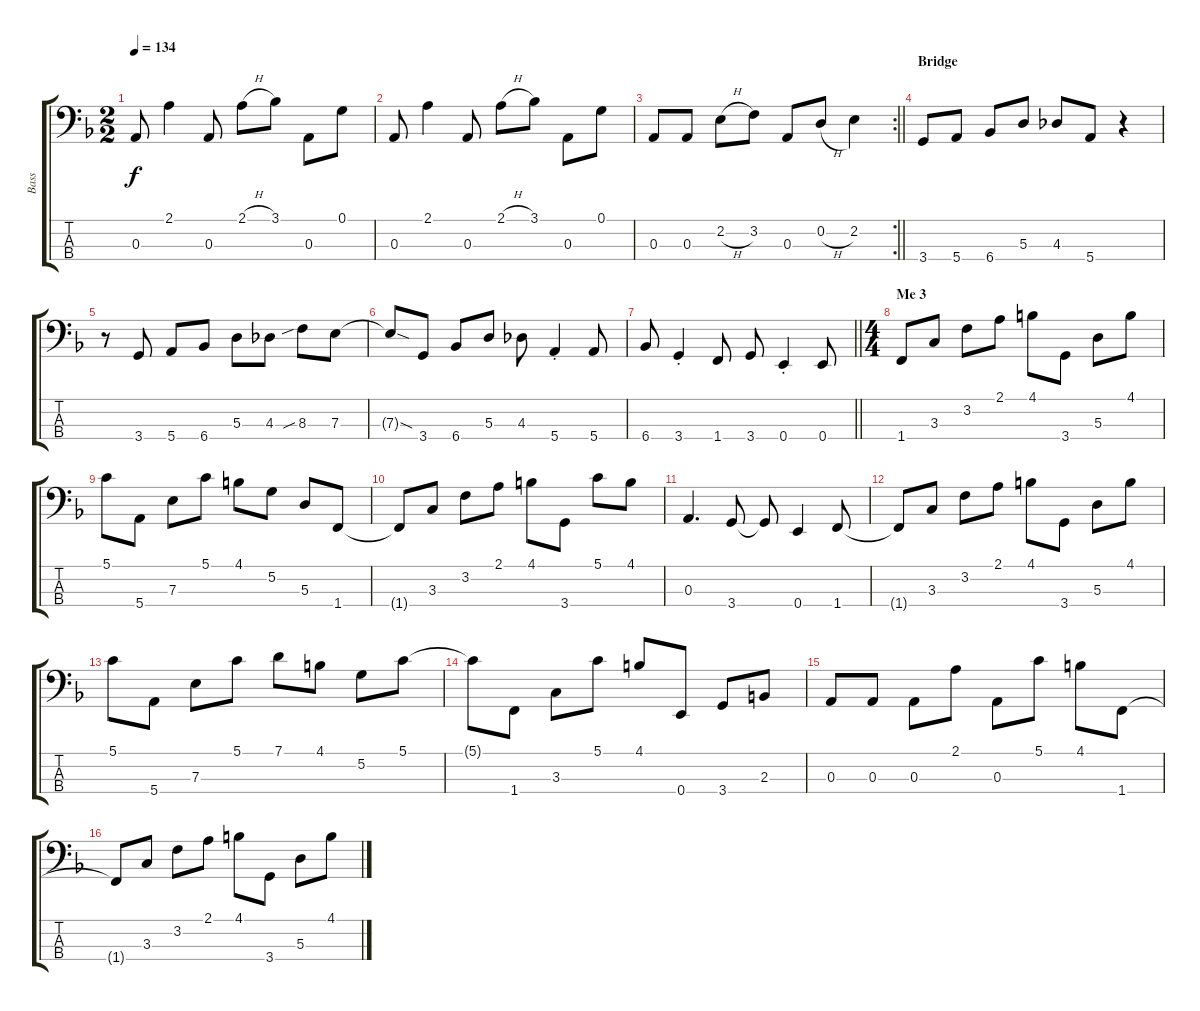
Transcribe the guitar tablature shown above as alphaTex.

\track ("Bass" "Bass") {instrument electricbassfinger}
\staff {score tabs}
\tuning (G2 D2 A1 E1) {hide}
\ts (2 2)
\tempo 134
\clef f4
\ks f
0.3.8{dy f} 2.1.4 0.3.8 2.1{h}.8 3.1.8 0.3.8 0.1.8 |
0.3.8 2.1.4 0.3.8 2.1{h}.8 3.1.8 0.3.8 0.1.8 |
\rc 2
\barLineRight lightlight
0.3.8 0.3.8 2.2{h}.8 3.2.8 0.3.8 0.2{h}.8 2.2.4 |
\section ("" "Bridge")
3.4.8 5.4.8 6.4.8 5.3.8 4.3.8 5.4.8 r.4 |
r.8 3.4.8 5.4.8 6.4.8 5.3.8 4.3.8 8.3{sib}.8 7.3.8 |
7.3{sod t}.8 3.4.8 6.4.8 5.3.8 4.3.8 5.4{st}.4 5.4.8 |
\barLineRight lightlight
6.4.8 3.4{st}.4 1.4.8 3.4.8 0.4{st}.4 0.4.8 |
\ts (4 4)
\section ("" "Me 3")
1.4.8 3.3.8 3.2.8 2.1.8 4.1.8 3.4.8 5.3.8 4.1.8 |
5.1.8 5.4.8 7.3.8 5.1.8 4.1.8 5.2.8 5.3.8 1.4.8 |
1.4{t}.8 3.3.8 3.2.8 2.1.8 4.1.8 3.4.8 5.1.8 4.1.8 |
0.3.4{d} 3.4.8 3.4{t}.8 0.4.4 1.4.8 |
1.4{t}.8 3.3.8 3.2.8 2.1.8 4.1.8 3.4.8 5.3.8 4.1.8 |
5.1.8 5.4.8 7.3.8 5.1.8 7.1.8 4.1.8 5.2.8 5.1.8 |
5.1{t}.8 1.4.8 3.3.8 5.1.8 4.1.8 0.4.8 3.4.8 2.3.8 |
0.3.8 0.3.8 0.3.8 2.1.8 0.3.8 5.1.8 4.1.8 1.4.8 |
1.4{t}.8 3.3.8 3.2.8 2.1.8 4.1.8 3.4.8 5.3.8 4.1.8
